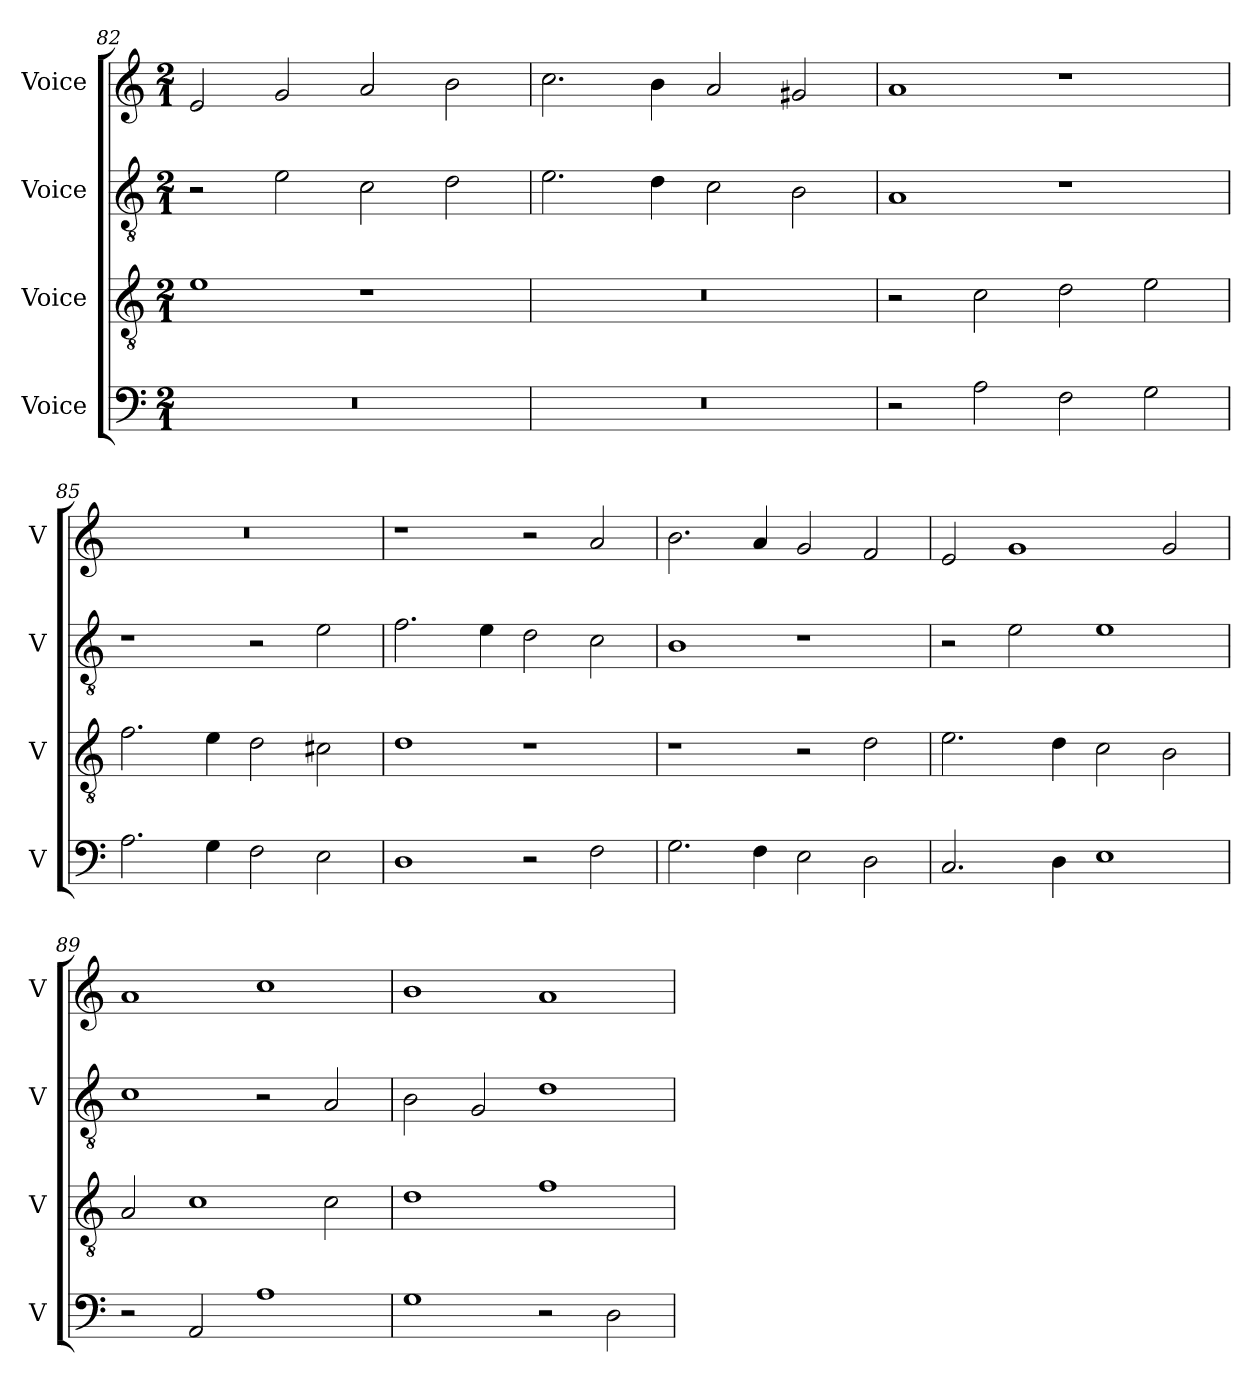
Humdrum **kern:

**kern	**kern	**kern	**kern
*part4	*part3	*part2	*part1
*staff4	*staff3	*staff2	*staff1
*I"Voice	*I"Voice	*I"Voice	*I"Voice
*I'V	*I'V	*I'V	*I'V
*clefF4	*clefGv2	*clefGv2	*clefG2
*k[]	*k[]	*k[]	*k[]
*M2/1	*M2/1	*M2/1	*M2/1
=82	=82	=82	=82
0r	1e	2r	2e/
.	.	2e\	2g/
.	1r	2c\	2a/
.	.	2d\	2b\
=83	=83	=83	=83
0r	0r	2.e\	2.cc\
.	.	4d\	4b\
.	.	2c\	2a/
.	.	2B\	2g#X/
=84	=84	=84	=84
2r	2r	1A	1a
2A\	2c\	.	.
2F\	2d\	1r	1r
2G\	2e\	.	.
!!LO:LB:g=z
=85	=85	=85	=85
2.A\	2.f\	1r	0r
4G\	4e\	.	.
2F\	2d\	2r	.
2E\	2c#X\	2e\	.
=86	=86	=86	=86
1D	1d	2.f\	1r
.	.	4e\	.
2r	1r	2d\	2r
2F\	.	2c\	2a/
=87	=87	=87	=87
2.G\	1r	1B	2.b\
4F\	.	.	4a/
2E\	2r	1r	2g/
2D\	2d\	.	2f/
=88	=88	=88	=88
2.C/	2.e\	2r	2e/
.	.	2e\	1g
4D\	4d\	.	.
1E	2c\	1e	.
.	2B\	.	2g/
!!LO:PB:g=z
=89	=89	=89	=89
2r	2A/	1c	1a
2AA/	1c	.	.
1A	.	2r	1cc
.	2c\	2A/	.
=90	=90	=90	=90
1G	1d	2B\	1b
.	.	2G/	.
2r	1f	1d	1a
2D\	.	.	.
=	=	=	=
*-	*-	*-	*-
